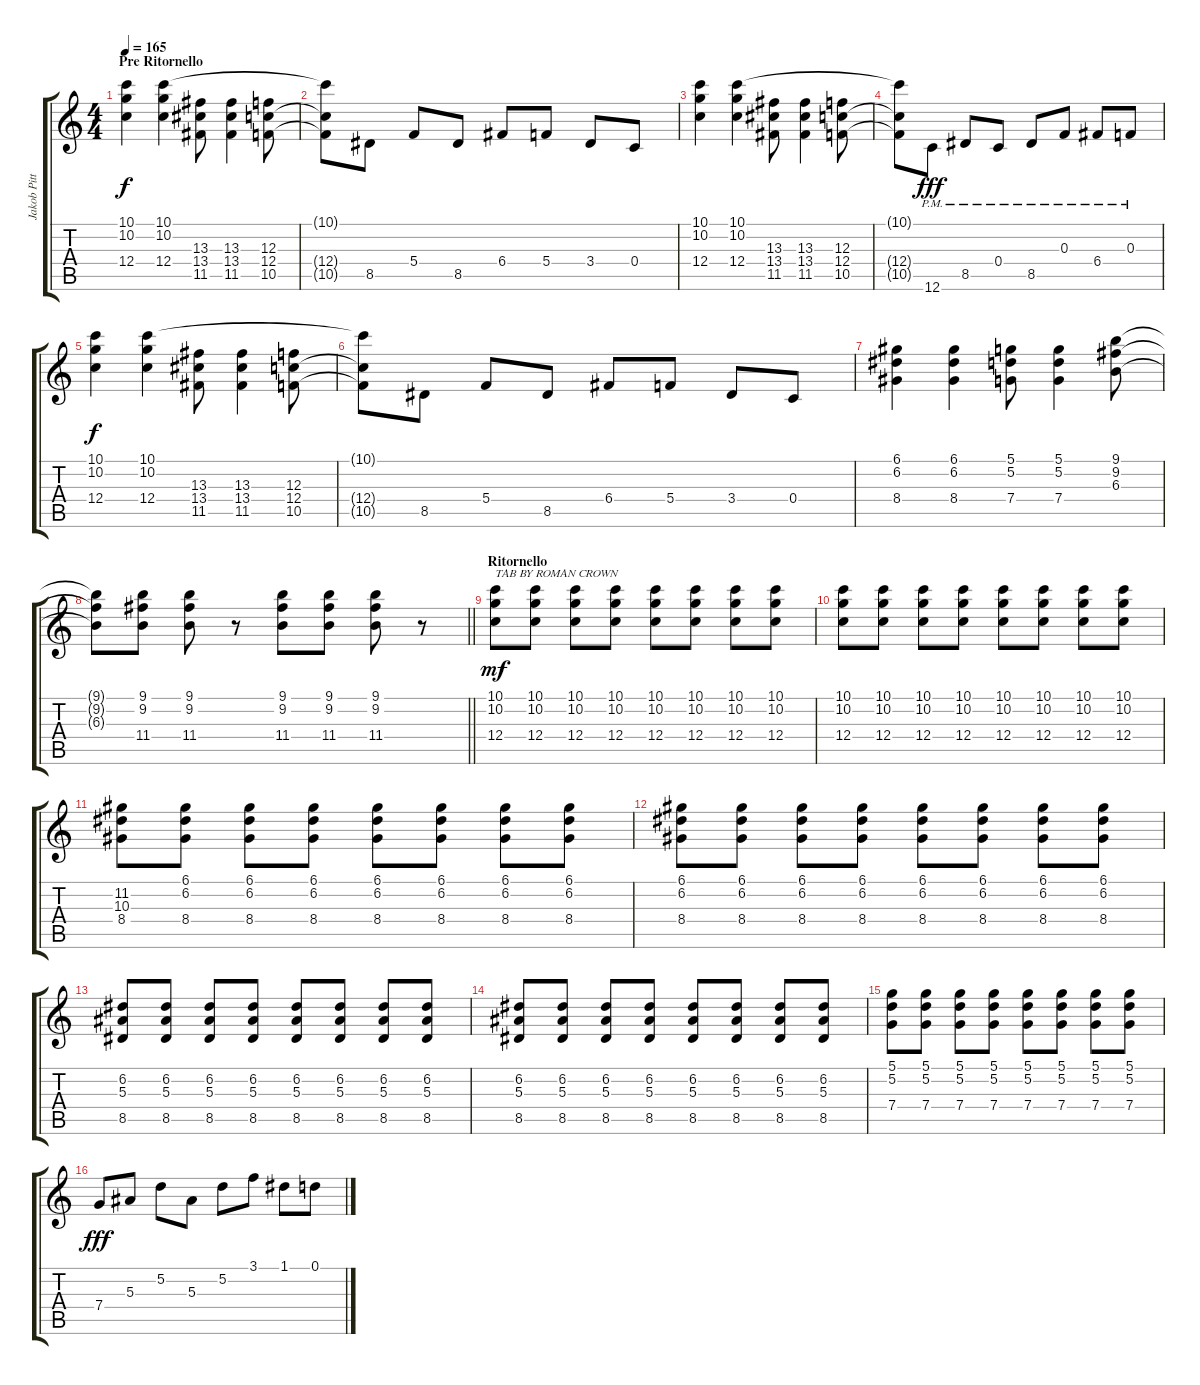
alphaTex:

\track ("Jakob Pitts (Jake)" "Jakob Pitt") {instrument overdrivenguitar}
\staff {score tabs}
\tuning (D4 A3 F3 C3 G2 C2) {hide}
\ts (4 4)
\section ("" "Pre Ritornello")
\tempo 165
\clef g2
\ks c
(10.1 10.2 12.4).4{dy f} (10.1 10.2 12.4).4 (13.3 13.4 11.5).8 (13.3 13.4 11.5).4 (12.3 12.4 10.5).8 |
(10.1{t} 12.4{t} 10.5{t}).8 8.5.8 5.4.8 8.5.8 6.4.8 5.4.8 3.4.8 0.4.8 |
(10.1 10.2 12.4).4 (10.1 10.2 12.4).4 (13.3 13.4 11.5).8 (13.3 13.4 11.5).4 (12.3 12.4 10.5).8 |
(10.1{t} 12.4{t} 10.5{t}).8 12.6{pm}.8{dy fff} 8.5{pm}.8 0.4{pm}.8 8.5{pm}.8 0.3{pm}.8 6.4{pm}.8 0.3{pm}.8 |
(10.1 10.2 12.4).4{dy f} (10.1 10.2 12.4).4 (13.3 13.4 11.5).8 (13.3 13.4 11.5).4 (12.3 12.4 10.5).8 |
(10.1{t} 12.4{t} 10.5{t}).8 8.5.8 5.4.8 8.5.8 6.4.8 5.4.8 3.4.8 0.4.8 |
(6.1 6.2 8.4).4 (6.1 6.2 8.4).4 (5.1 5.2 7.4).8 (5.1 5.2 7.4).4 (9.1 9.2 6.3).8 |
\barLineRight lightlight
(9.1{t} 9.2{t} 6.3{t}).8 (9.1 9.2 11.4).8 (9.1 9.2 11.4).8 r.8 (9.1 9.2 11.4).8 (9.1 9.2 11.4).8 (9.1 9.2 11.4).8 r.8 |
\section ("" "Ritornello")
(10.1 10.2 12.4).8{txt "TAB BY ROMAN CROWN" dy mf} (10.1 10.2 12.4).8 (10.1 10.2 12.4).8 (10.1 10.2 12.4).8 (10.1 10.2 12.4).8 (10.1 10.2 12.4).8 (10.1 10.2 12.4).8 (10.1 10.2 12.4).8 |
(10.1 10.2 12.4).8 (10.1 10.2 12.4).8 (10.1 10.2 12.4).8 (10.1 10.2 12.4).8 (10.1 10.2 12.4).8 (10.1 10.2 12.4).8 (10.1 10.2 12.4).8 (10.1 10.2 12.4).8 |
(11.2 10.3 8.4).8 (6.1 6.2 8.4).8 (6.1 6.2 8.4).8 (6.1 6.2 8.4).8 (6.1 6.2 8.4).8 (6.1 6.2 8.4).8 (6.1 6.2 8.4).8 (6.1 6.2 8.4).8 |
(6.1 6.2 8.4).8 (6.1 6.2 8.4).8 (6.1 6.2 8.4).8 (6.1 6.2 8.4).8 (6.1 6.2 8.4).8 (6.1 6.2 8.4).8 (6.1 6.2 8.4).8 (6.1 6.2 8.4).8 |
(6.2 5.3 8.5).8 (6.2 5.3 8.5).8 (6.2 5.3 8.5).8 (6.2 5.3 8.5).8 (6.2 5.3 8.5).8 (6.2 5.3 8.5).8 (6.2 5.3 8.5).8 (6.2 5.3 8.5).8 |
(6.2 5.3 8.5).8 (6.2 5.3 8.5).8 (6.2 5.3 8.5).8 (6.2 5.3 8.5).8 (6.2 5.3 8.5).8 (6.2 5.3 8.5).8 (6.2 5.3 8.5).8 (6.2 5.3 8.5).8 |
(5.1 5.2 7.4).8 (5.1 5.2 7.4).8 (5.1 5.2 7.4).8 (5.1 5.2 7.4).8 (5.1 5.2 7.4).8 (5.1 5.2 7.4).8 (5.1 5.2 7.4).8 (5.1 5.2 7.4).8 |
7.4.8{dy fff} 5.3.8 5.2.8 5.3.8 5.2.8 3.1.8 1.1.8 0.1.8
